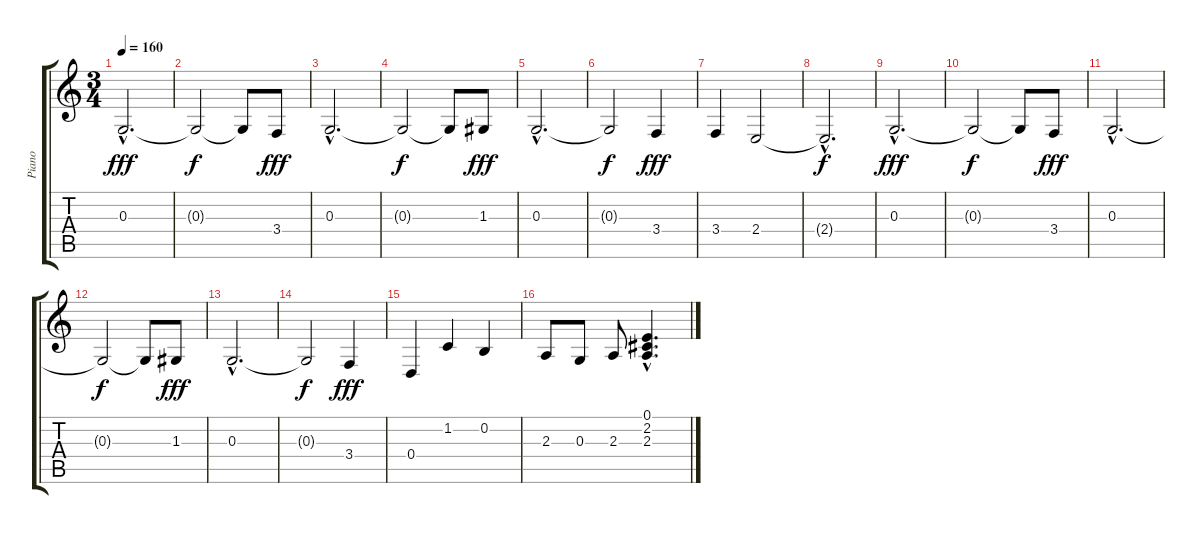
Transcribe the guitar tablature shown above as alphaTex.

\track ("Piano" "Piano") {instrument acousticgrandpiano}
\staff {score tabs}
\tuning (E4 B3 G3 D3 A2 E2) {hide}
\ts (3 4)
\tempo 160
\clef g2
\ks c
0.3{hac}.2{d dy fff} |
0.3{t}.2{dy f} 0.3{t}.8 3.4.8{dy fff} |
0.3{hac}.2{d} |
0.3{t}.2{dy f} 0.3{t}.8 1.3.8{dy fff} |
0.3{hac}.2{d} |
0.3{t}.2{dy f} 3.4.4{dy fff} |
3.4.4 2.4.2 |
2.4{hac t}.2{d dy f} |
0.3{hac}.2{d dy fff} |
0.3{t}.2{dy f} 0.3{t}.8 3.4.8{dy fff} |
0.3{hac}.2{d} |
0.3{t}.2{dy f} 0.3{t}.8 1.3.8{dy fff} |
0.3{hac}.2{d} |
0.3{t}.2{dy f} 3.4.4{dy fff} |
0.4.4 1.2.4 0.2.4 |
2.3.8 0.3.8 2.3.8 (0.1{hac} 2.2{hac} 2.3{hac}).4{d}
